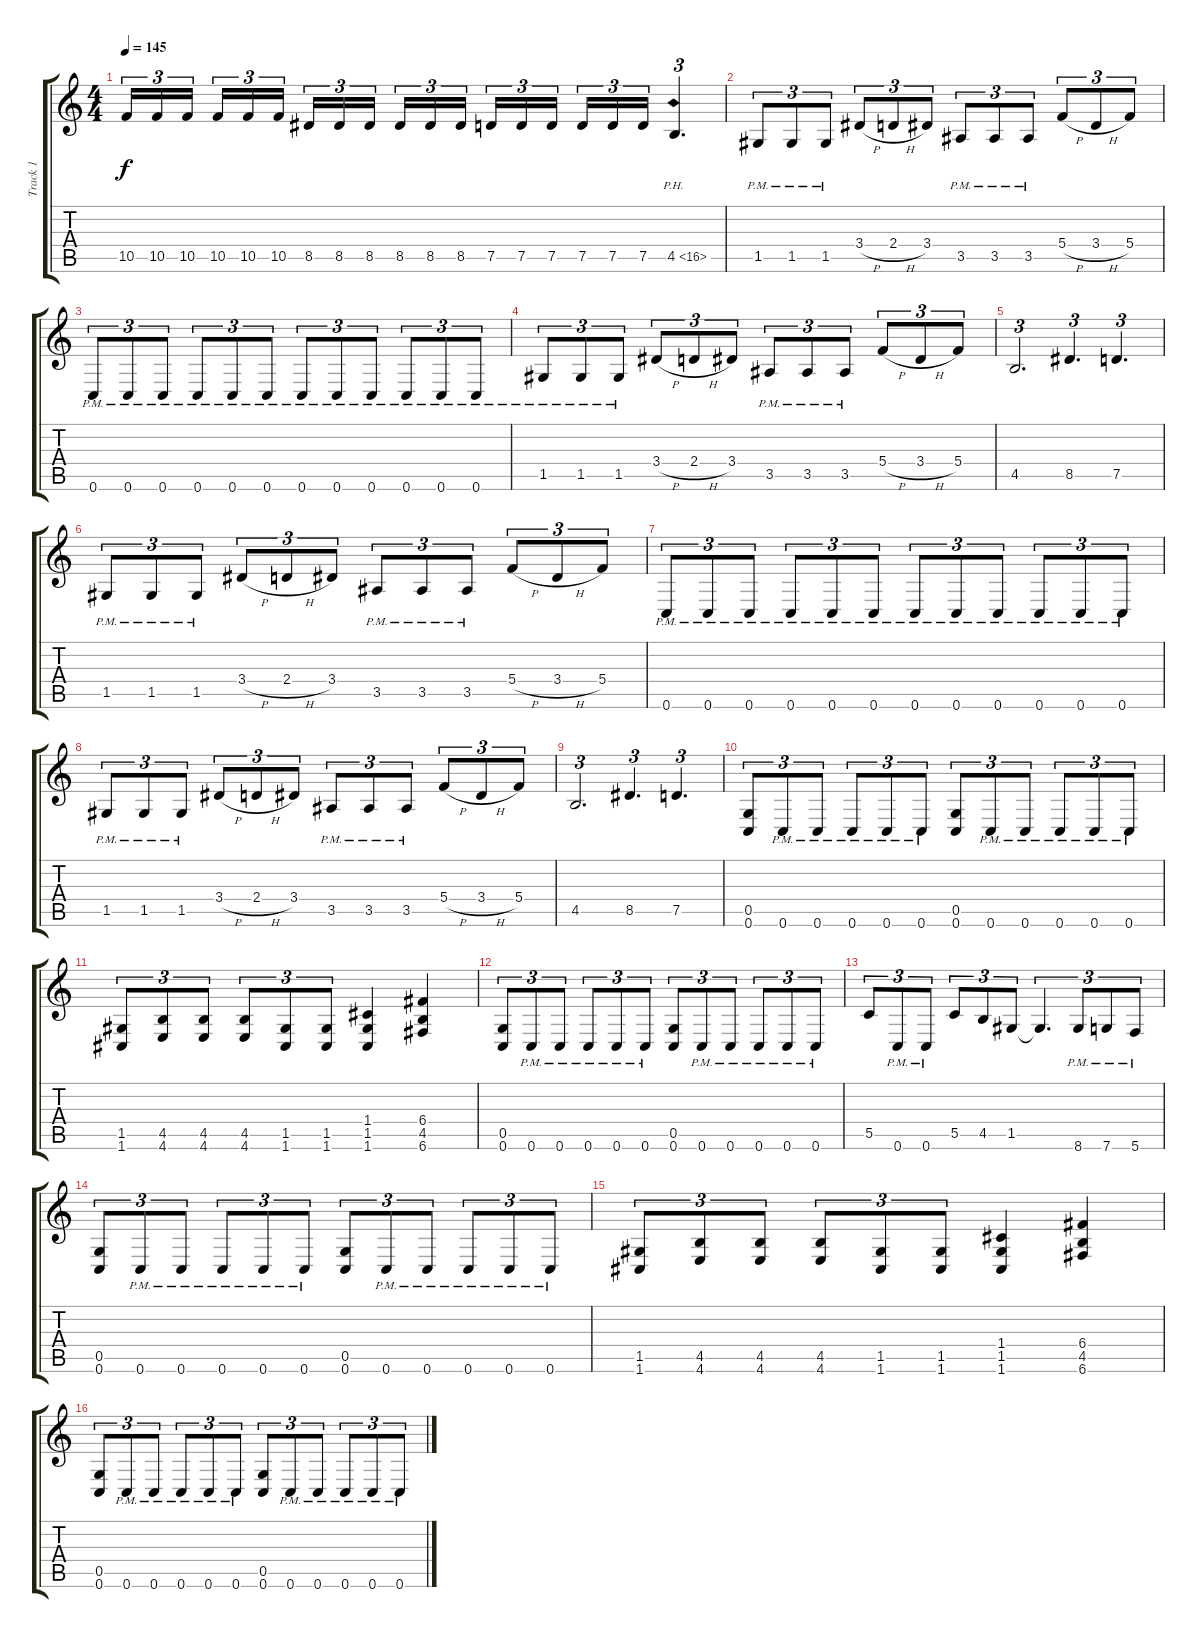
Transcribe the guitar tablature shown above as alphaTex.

\track ("Track 1" "Track 1") {instrument distortionguitar}
\staff {score tabs}
\tuning (D4 A3 F3 C3 G2 C2) {hide}
\ts (4 4)
\tempo 145
\clef g2
\ks c
10.5.16{tu (3 2) dy f} 10.5.16{tu (3 2)} 10.5.16{tu (3 2) beam splitsecondary} 10.5.16{tu (3 2)} 10.5.16{tu (3 2)} 10.5.16{tu (3 2)} 8.5.16{tu (3 2)} 8.5.16{tu (3 2)} 8.5.16{tu (3 2) beam splitsecondary} 8.5.16{tu (3 2)} 8.5.16{tu (3 2)} 8.5.16{tu (3 2)} 7.5.16{tu (3 2)} 7.5.16{tu (3 2)} 7.5.16{tu (3 2) beam splitsecondary} 7.5.16{tu (3 2)} 7.5.16{tu (3 2)} 7.5.16{tu (3 2)} 4.5{ph 12}.4{d tu (3 2)} |
1.5{pm}.8{tu (3 2)} 1.5{pm}.8{tu (3 2)} 1.5{pm}.8{tu (3 2)} 3.4{h}.8{tu (3 2)} 2.4{h}.8{tu (3 2)} 3.4.8{tu (3 2)} 3.5{pm}.8{tu (3 2)} 3.5{pm}.8{tu (3 2)} 3.5{pm}.8{tu (3 2)} 5.4{h}.8{tu (3 2)} 3.4{h}.8{tu (3 2)} 5.4.8{tu (3 2)} |
0.6{pm}.8{tu (3 2)} 0.6{pm}.8{tu (3 2)} 0.6{pm}.8{tu (3 2)} 0.6{pm}.8{tu (3 2)} 0.6{pm}.8{tu (3 2)} 0.6{pm}.8{tu (3 2)} 0.6{pm}.8{tu (3 2)} 0.6{pm}.8{tu (3 2)} 0.6{pm}.8{tu (3 2)} 0.6{pm}.8{tu (3 2)} 0.6{pm}.8{tu (3 2)} 0.6{pm}.8{tu (3 2)} |
1.5{pm}.8{tu (3 2)} 1.5{pm}.8{tu (3 2)} 1.5{pm}.8{tu (3 2)} 3.4{h}.8{tu (3 2)} 2.4{h}.8{tu (3 2)} 3.4.8{tu (3 2)} 3.5{pm}.8{tu (3 2)} 3.5{pm}.8{tu (3 2)} 3.5{pm}.8{tu (3 2)} 5.4{h}.8{tu (3 2)} 3.4{h}.8{tu (3 2)} 5.4.8{tu (3 2)} |
4.5.2{d tu (3 2)} 8.5.4{d tu (3 2)} 7.5.4{d tu (3 2)} |
1.5{pm}.8{tu (3 2)} 1.5{pm}.8{tu (3 2)} 1.5{pm}.8{tu (3 2)} 3.4{h}.8{tu (3 2)} 2.4{h}.8{tu (3 2)} 3.4.8{tu (3 2)} 3.5{pm}.8{tu (3 2)} 3.5{pm}.8{tu (3 2)} 3.5{pm}.8{tu (3 2)} 5.4{h}.8{tu (3 2)} 3.4{h}.8{tu (3 2)} 5.4.8{tu (3 2)} |
0.6{pm}.8{tu (3 2)} 0.6{pm}.8{tu (3 2)} 0.6{pm}.8{tu (3 2)} 0.6{pm}.8{tu (3 2)} 0.6{pm}.8{tu (3 2)} 0.6{pm}.8{tu (3 2)} 0.6{pm}.8{tu (3 2)} 0.6{pm}.8{tu (3 2)} 0.6{pm}.8{tu (3 2)} 0.6{pm}.8{tu (3 2)} 0.6{pm}.8{tu (3 2)} 0.6{pm}.8{tu (3 2)} |
1.5{pm}.8{tu (3 2)} 1.5{pm}.8{tu (3 2)} 1.5{pm}.8{tu (3 2)} 3.4{h}.8{tu (3 2)} 2.4{h}.8{tu (3 2)} 3.4.8{tu (3 2)} 3.5{pm}.8{tu (3 2)} 3.5{pm}.8{tu (3 2)} 3.5{pm}.8{tu (3 2)} 5.4{h}.8{tu (3 2)} 3.4{h}.8{tu (3 2)} 5.4.8{tu (3 2)} |
4.5.2{d tu (3 2)} 8.5.4{d tu (3 2)} 7.5.4{d tu (3 2)} |
(0.5 0.6).8{tu (3 2)} 0.6{pm}.8{tu (3 2)} 0.6{pm}.8{tu (3 2)} 0.6{pm}.8{tu (3 2)} 0.6{pm}.8{tu (3 2)} 0.6{pm}.8{tu (3 2)} (0.5 0.6).8{tu (3 2)} 0.6{pm}.8{tu (3 2)} 0.6{pm}.8{tu (3 2)} 0.6{pm}.8{tu (3 2)} 0.6{pm}.8{tu (3 2)} 0.6{pm}.8{tu (3 2)} |
(1.5 1.6).8{tu (3 2)} (4.5 4.6).8{tu (3 2)} (4.5 4.6).8{tu (3 2)} (4.5 4.6).8{tu (3 2)} (1.5 1.6).8{tu (3 2)} (1.5 1.6).8{tu (3 2)} (1.4 1.5 1.6).4 (6.4 4.5 6.6).4 |
(0.5 0.6).8{tu (3 2)} 0.6{pm}.8{tu (3 2)} 0.6{pm}.8{tu (3 2)} 0.6{pm}.8{tu (3 2)} 0.6{pm}.8{tu (3 2)} 0.6{pm}.8{tu (3 2)} (0.5 0.6).8{tu (3 2)} 0.6{pm}.8{tu (3 2)} 0.6{pm}.8{tu (3 2)} 0.6{pm}.8{tu (3 2)} 0.6{pm}.8{tu (3 2)} 0.6{pm}.8{tu (3 2)} |
5.5.8{tu (3 2)} 0.6{pm}.8{tu (3 2)} 0.6{pm}.8{tu (3 2)} 5.5.8{tu (3 2)} 4.5.8{tu (3 2)} 1.5.8{tu (3 2)} 1.5{t}.4{d tu (3 2)} 8.6{pm}.8{tu (3 2)} 7.6{pm}.8{tu (3 2)} 5.6{pm}.8{tu (3 2)} |
(0.5 0.6).8{tu (3 2)} 0.6{pm}.8{tu (3 2)} 0.6{pm}.8{tu (3 2)} 0.6{pm}.8{tu (3 2)} 0.6{pm}.8{tu (3 2)} 0.6{pm}.8{tu (3 2)} (0.5 0.6).8{tu (3 2)} 0.6{pm}.8{tu (3 2)} 0.6{pm}.8{tu (3 2)} 0.6{pm}.8{tu (3 2)} 0.6{pm}.8{tu (3 2)} 0.6{pm}.8{tu (3 2)} |
(1.5 1.6).8{tu (3 2)} (4.5 4.6).8{tu (3 2)} (4.5 4.6).8{tu (3 2)} (4.5 4.6).8{tu (3 2)} (1.5 1.6).8{tu (3 2)} (1.5 1.6).8{tu (3 2)} (1.4 1.5 1.6).4 (6.4 4.5 6.6).4 |
(0.5 0.6).8{tu (3 2)} 0.6{pm}.8{tu (3 2)} 0.6{pm}.8{tu (3 2)} 0.6{pm}.8{tu (3 2)} 0.6{pm}.8{tu (3 2)} 0.6{pm}.8{tu (3 2)} (0.5 0.6).8{tu (3 2)} 0.6{pm}.8{tu (3 2)} 0.6{pm}.8{tu (3 2)} 0.6{pm}.8{tu (3 2)} 0.6{pm}.8{tu (3 2)} 0.6{pm}.8{tu (3 2)}
